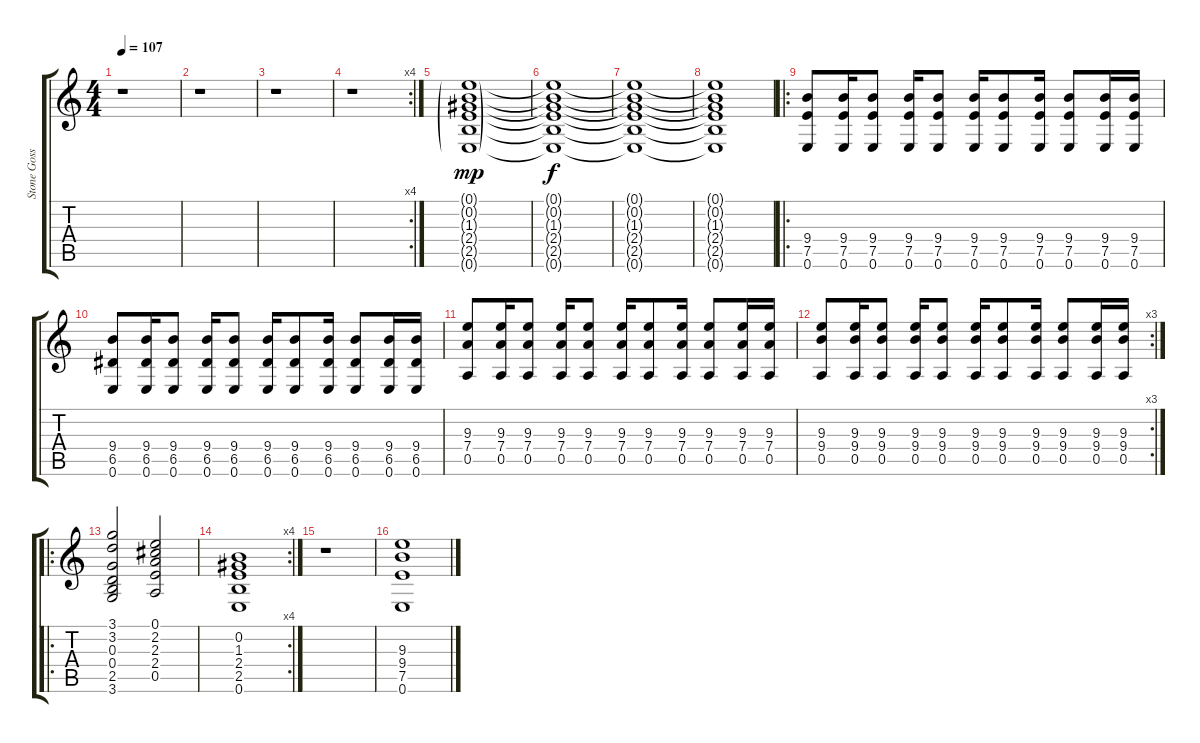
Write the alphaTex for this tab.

\track ("Stone Gossard" "Stone Goss") {instrument overdrivenguitar}
\staff {score tabs}
\tuning (E4 B3 G3 D3 A2 E2) {hide}
\ts (4 4)
\tempo 107
\clef g2
\ks c
r.1{dy mp instrument overdrivenguitar} |
r.1 |
r.1 |
\rc 4
r.1 |
(0.1{g} 0.2{g} 1.3{g} 2.4{g} 2.5{g} 0.6{g}).1 |
(0.1{t} 0.2{t} 1.3{t} 2.4{t} 2.5{t} 0.6{t}).1{dy f} |
(0.1{t} 0.2{t} 1.3{t} 2.4{t} 2.5{t} 0.6{t}).1 |
(0.1{t} 0.2{t} 1.3{t} 2.4{t} 2.5{t} 0.6{t}).1 |
\ro
(9.4 7.5 0.6).8 (9.4 7.5 0.6).16 (9.4 7.5 0.6).8 (9.4 7.5 0.6).16 (9.4 7.5 0.6).8 (9.4 7.5 0.6).16 (9.4 7.5 0.6).8 (9.4 7.5 0.6).16 (9.4 7.5 0.6).8 (9.4 7.5 0.6).16 (9.4 7.5 0.6).16 |
(9.4 6.5 0.6).8 (9.4 6.5 0.6).16 (9.4 6.5 0.6).8 (9.4 6.5 0.6).16 (9.4 6.5 0.6).8 (9.4 6.5 0.6).16 (9.4 6.5 0.6).8 (9.4 6.5 0.6).16 (9.4 6.5 0.6).8 (9.4 6.5 0.6).16 (9.4 6.5 0.6).16 |
(9.3 7.4 0.5).8 (9.3 7.4 0.5).16 (9.3 7.4 0.5).8 (9.3 7.4 0.5).16 (9.3 7.4 0.5).8 (9.3 7.4 0.5).16 (9.3 7.4 0.5).8 (9.3 7.4 0.5).16 (9.3 7.4 0.5).8 (9.3 7.4 0.5).16 (9.3 7.4 0.5).16 |
\rc 3
(9.3 9.4 0.5).8 (9.3 9.4 0.5).16 (9.3 9.4 0.5).8 (9.3 9.4 0.5).16 (9.3 9.4 0.5).8 (9.3 9.4 0.5).16 (9.3 9.4 0.5).8 (9.3 9.4 0.5).16 (9.3 9.4 0.5).8 (9.3 9.4 0.5).16 (9.3 9.4 0.5).16 |
\ro
(3.1 3.2 0.3 0.4 2.5 3.6).2 (0.1 2.2 2.3 2.4 0.5).2 |
\rc 4
(0.2 1.3 2.4 2.5 0.6).1 |
r.1 |
(9.3 9.4 7.5 0.6).1
